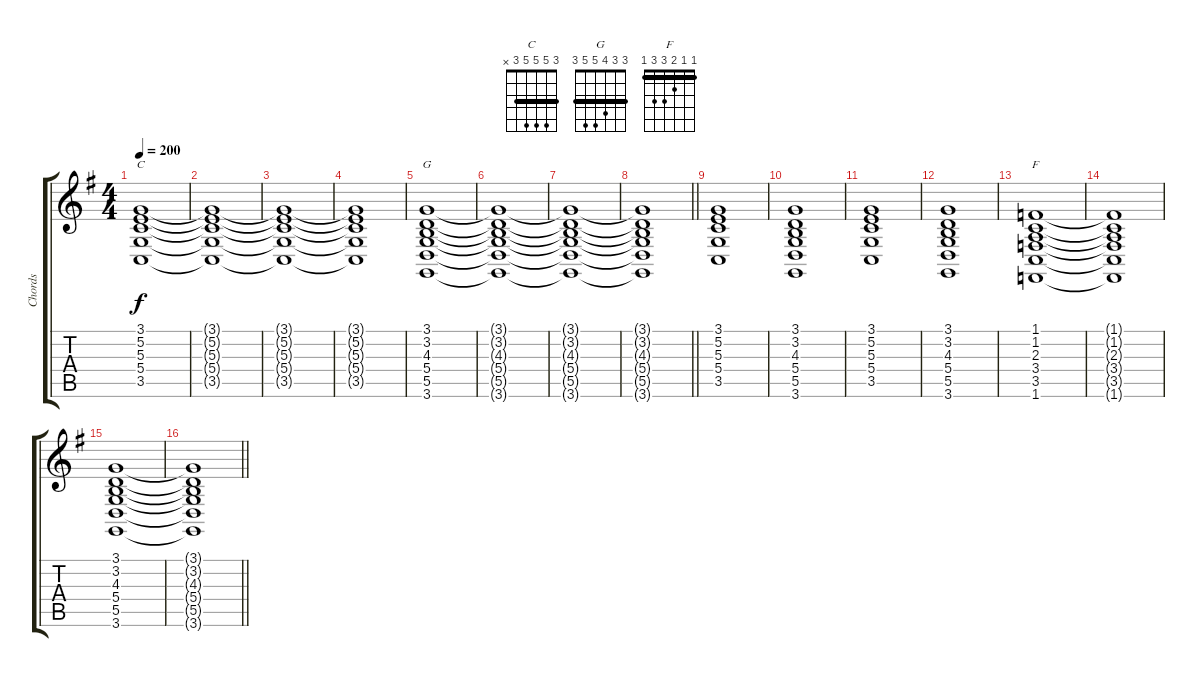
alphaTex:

\track ("Chords" "Chords") {instrument stringensemble1}
\staff {score tabs}
\tuning (E4 B3 G3 D3 A2 E2) {hide}
\chord ("C" 3 5 5 5 3 x) {barre 3}
\chord ("G" 3 3 4 5 5 3) {barre 3}
\chord ("F" 1 1 2 3 3 1) {barre 1}
\ts (4 4)
\section ("" "")
\tempo 200
\clef g2
\ks g
(3.1 5.2 5.3 5.4 3.5).1{ch "C" dy f} |
(3.1{t} 5.2{t} 5.3{t} 5.4{t} 3.5{t}).1 |
(3.1{t} 5.2{t} 5.3{t} 5.4{t} 3.5{t}).1 |
(3.1{t} 5.2{t} 5.3{t} 5.4{t} 3.5{t}).1 |
(3.1 3.2 4.3 5.4 5.5 3.6).1{ch "G"} |
(3.1{t} 3.2{t} 4.3{t} 5.4{t} 5.5{t} 3.6{t}).1 |
(3.1{t} 3.2{t} 4.3{t} 5.4{t} 5.5{t} 3.6{t}).1 |
\barLineRight lightlight
(3.1{t} 3.2{t} 4.3{t} 5.4{t} 5.5{t} 3.6{t}).1 |
\section ("" "")
(3.1 5.2 5.3 5.4 3.5).1 |
(3.1 3.2 4.3 5.4 5.5 3.6).1 |
(3.1 5.2 5.3 5.4 3.5).1 |
(3.1 3.2 4.3 5.4 5.5 3.6).1 |
(1.1 1.2 2.3 3.4 3.5 1.6).1{ch "F"} |
(1.1{t} 1.2{t} 2.3{t} 3.4{t} 3.5{t} 1.6{t}).1 |
(3.1 3.2 4.3 5.4 5.5 3.6).1 |
\barLineRight lightlight
(3.1{t} 3.2{t} 4.3{t} 5.4{t} 5.5{t} 3.6{t}).1
